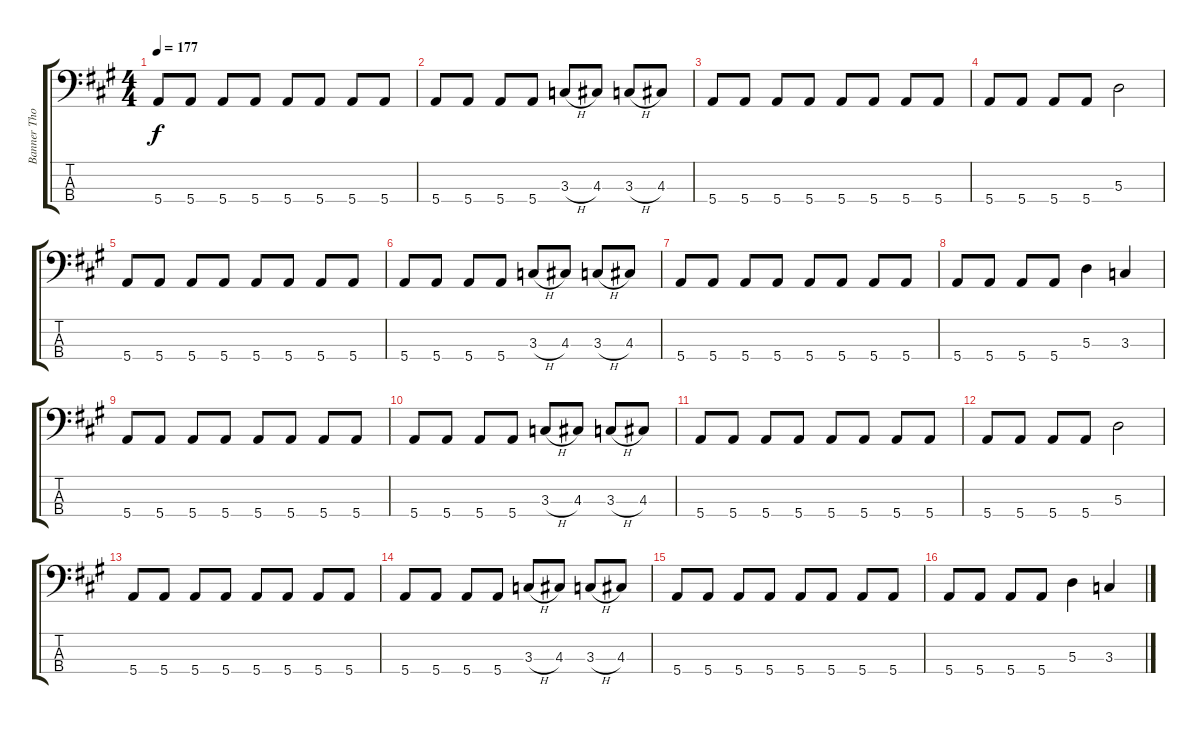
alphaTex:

\track ("Banner Thomas Bass" "Banner Tho") {instrument electricbasspick}
\staff {score tabs}
\tuning (G2 D2 A1 E1) {hide}
\ts (4 4)
\tempo 177
\clef f4
\ks a
5.4.8{dy f} 5.4.8 5.4.8 5.4.8 5.4.8 5.4.8 5.4.8 5.4.8 |
5.4.8 5.4.8 5.4.8 5.4.8 3.3{h}.8 4.3.8 3.3{h}.8 4.3.8 |
5.4.8 5.4.8 5.4.8 5.4.8 5.4.8 5.4.8 5.4.8 5.4.8 |
5.4.8 5.4.8 5.4.8 5.4.8 5.3.2 |
5.4.8 5.4.8 5.4.8 5.4.8 5.4.8 5.4.8 5.4.8 5.4.8 |
5.4.8 5.4.8 5.4.8 5.4.8 3.3{h}.8 4.3.8 3.3{h}.8 4.3.8 |
5.4.8 5.4.8 5.4.8 5.4.8 5.4.8 5.4.8 5.4.8 5.4.8 |
5.4.8 5.4.8 5.4.8 5.4.8 5.3.4 3.3.4 |
5.4.8 5.4.8 5.4.8 5.4.8 5.4.8 5.4.8 5.4.8 5.4.8 |
5.4.8 5.4.8 5.4.8 5.4.8 3.3{h}.8 4.3.8 3.3{h}.8 4.3.8 |
5.4.8 5.4.8 5.4.8 5.4.8 5.4.8 5.4.8 5.4.8 5.4.8 |
5.4.8 5.4.8 5.4.8 5.4.8 5.3.2 |
5.4.8 5.4.8 5.4.8 5.4.8 5.4.8 5.4.8 5.4.8 5.4.8 |
5.4.8 5.4.8 5.4.8 5.4.8 3.3{h}.8 4.3.8 3.3{h}.8 4.3.8 |
5.4.8 5.4.8 5.4.8 5.4.8 5.4.8 5.4.8 5.4.8 5.4.8 |
5.4.8 5.4.8 5.4.8 5.4.8 5.3.4 3.3.4
